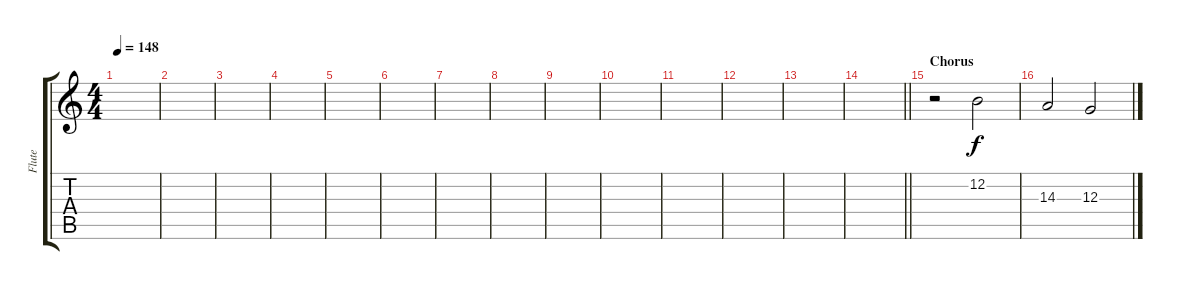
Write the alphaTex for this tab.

\track ("Flute" "Flute") {instrument flute}
\staff {score tabs}
\tuning (E4 B3 G3 D3 A2 E2) {hide}
\ts (4 4)
\tempo 148
\clef g2
\ks c
|
|
|
|
|
|
|
|
|
|
|
|
|
\barLineRight lightlight
|
\section ("" "Chorus")
r.2 12.2.2 |
14.3.2 12.3.2
